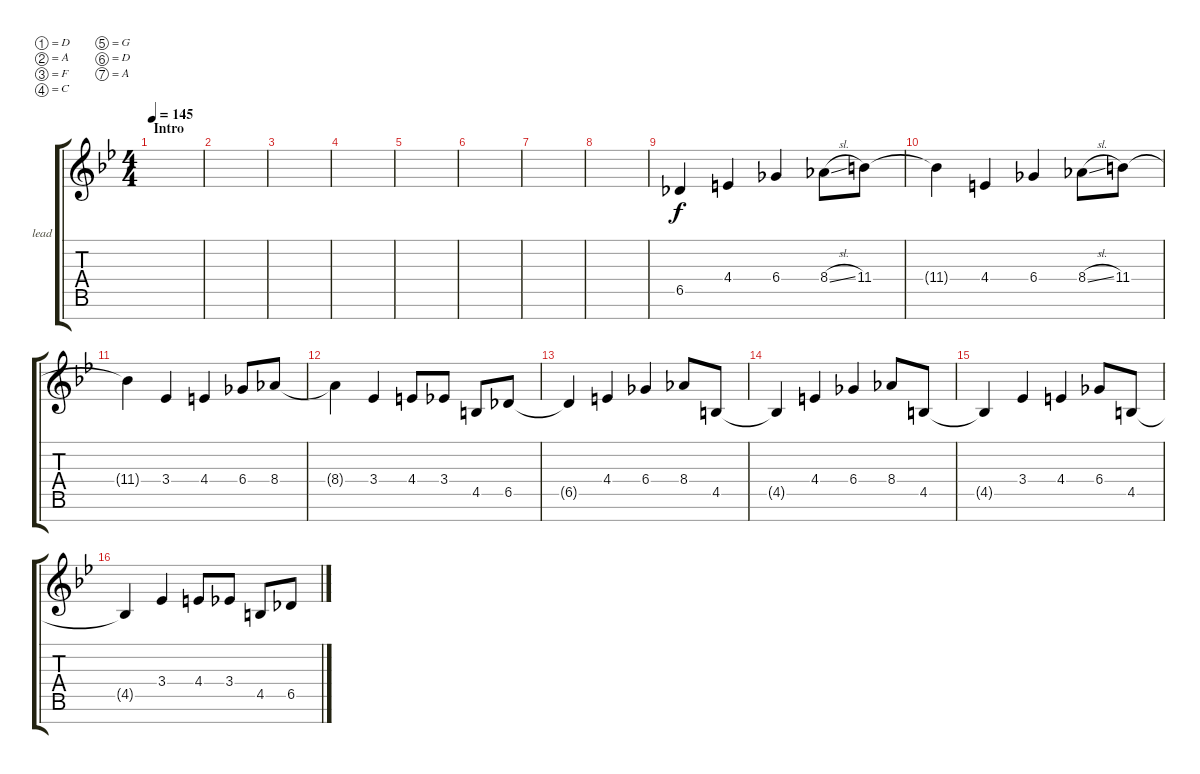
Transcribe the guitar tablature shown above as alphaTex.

\bracketExtendMode groupsimilarinstruments
\firstSystemTrackNameOrientation horizontal
\otherSystemsTrackNameOrientation horizontal
\track ("lead" "lead") {defaultSystemsLayout 4 solo instrument overdrivenguitar}
\staff {score tabs}
\tuning (D4 A3 F3 C3 G2 D2 A1)
\ts (4 4)
\beaming (8 2 2 2 2)
\section ("" "Intro")
\tempo 145
\clef g2
\scale
1.15127
\ks bb
|
\scale
0.949576 |
\scale
0.949576 |
\scale
0.949576 |
\scale
1.0957 |
\scale
0.9681 |
\scale
0.9681 |
\scale
0.9681 |
\scale
1.0957 6.5{acc b}.4{beam Up} 4.4{acc #}.4{beam Up} 6.4{acc b}.4{beam Up} 8.4{sl acc b}.8{beam Down} 11.4{acc #}.8{beam Down} |
\scale
0.9681 11.4{t acc #}.4{beam Down} 4.4{acc #}.4{beam Up} 6.4{acc b}.4{beam Up} 8.4{sl acc b}.8{beam Down} 11.4{acc #}.8{beam Down} |
\scale
0.9681 11.4{t acc #}.4{beam Down} 3.4{acc forcenatural}.4{beam Up} 4.4{acc #}.4{beam Up} 6.4{acc b}.8{beam Up} 8.4{acc b}.8{beam Up} |
\scale
0.9681 8.4{t acc b}.4{beam Down} 3.4{acc forcenatural}.4{beam Up} 4.4{acc #}.8{beam Up} 3.4{acc forcenatural}.8{beam Up} 4.5{acc #}.8{beam Up} 6.5{acc b}.8{beam Up} |
\scale
1.0957 6.5{t acc b}.4{beam Up} 4.4{acc #}.4{beam Up} 6.4{acc b}.4{beam Up} 8.4{acc b}.8{beam Up} 4.5{acc #}.8{beam Up} |
\scale
0.9681 4.5{t acc #}.4{beam Up} 4.4{acc #}.4{beam Up} 6.4{acc b}.4{beam Up} 8.4{acc b}.8{beam Up} 4.5{acc #}.8{beam Up} |
\scale
0.9681 4.5{t acc #}.4{beam Up} 3.4{acc forcenatural}.4{beam Up} 4.4{acc #}.4{beam Up} 6.4{acc b}.8{beam Up} 4.5{acc #}.8{beam Up} |
\scale
0.9681 4.5{t acc #}.4{beam Up} 3.4{acc forcenatural}.4{beam Up} 4.4{acc #}.8{beam Up} 3.4{acc forcenatural}.8{beam Up} 4.5{acc #}.8{beam Up} 6.5{acc b}.8{beam Up}
